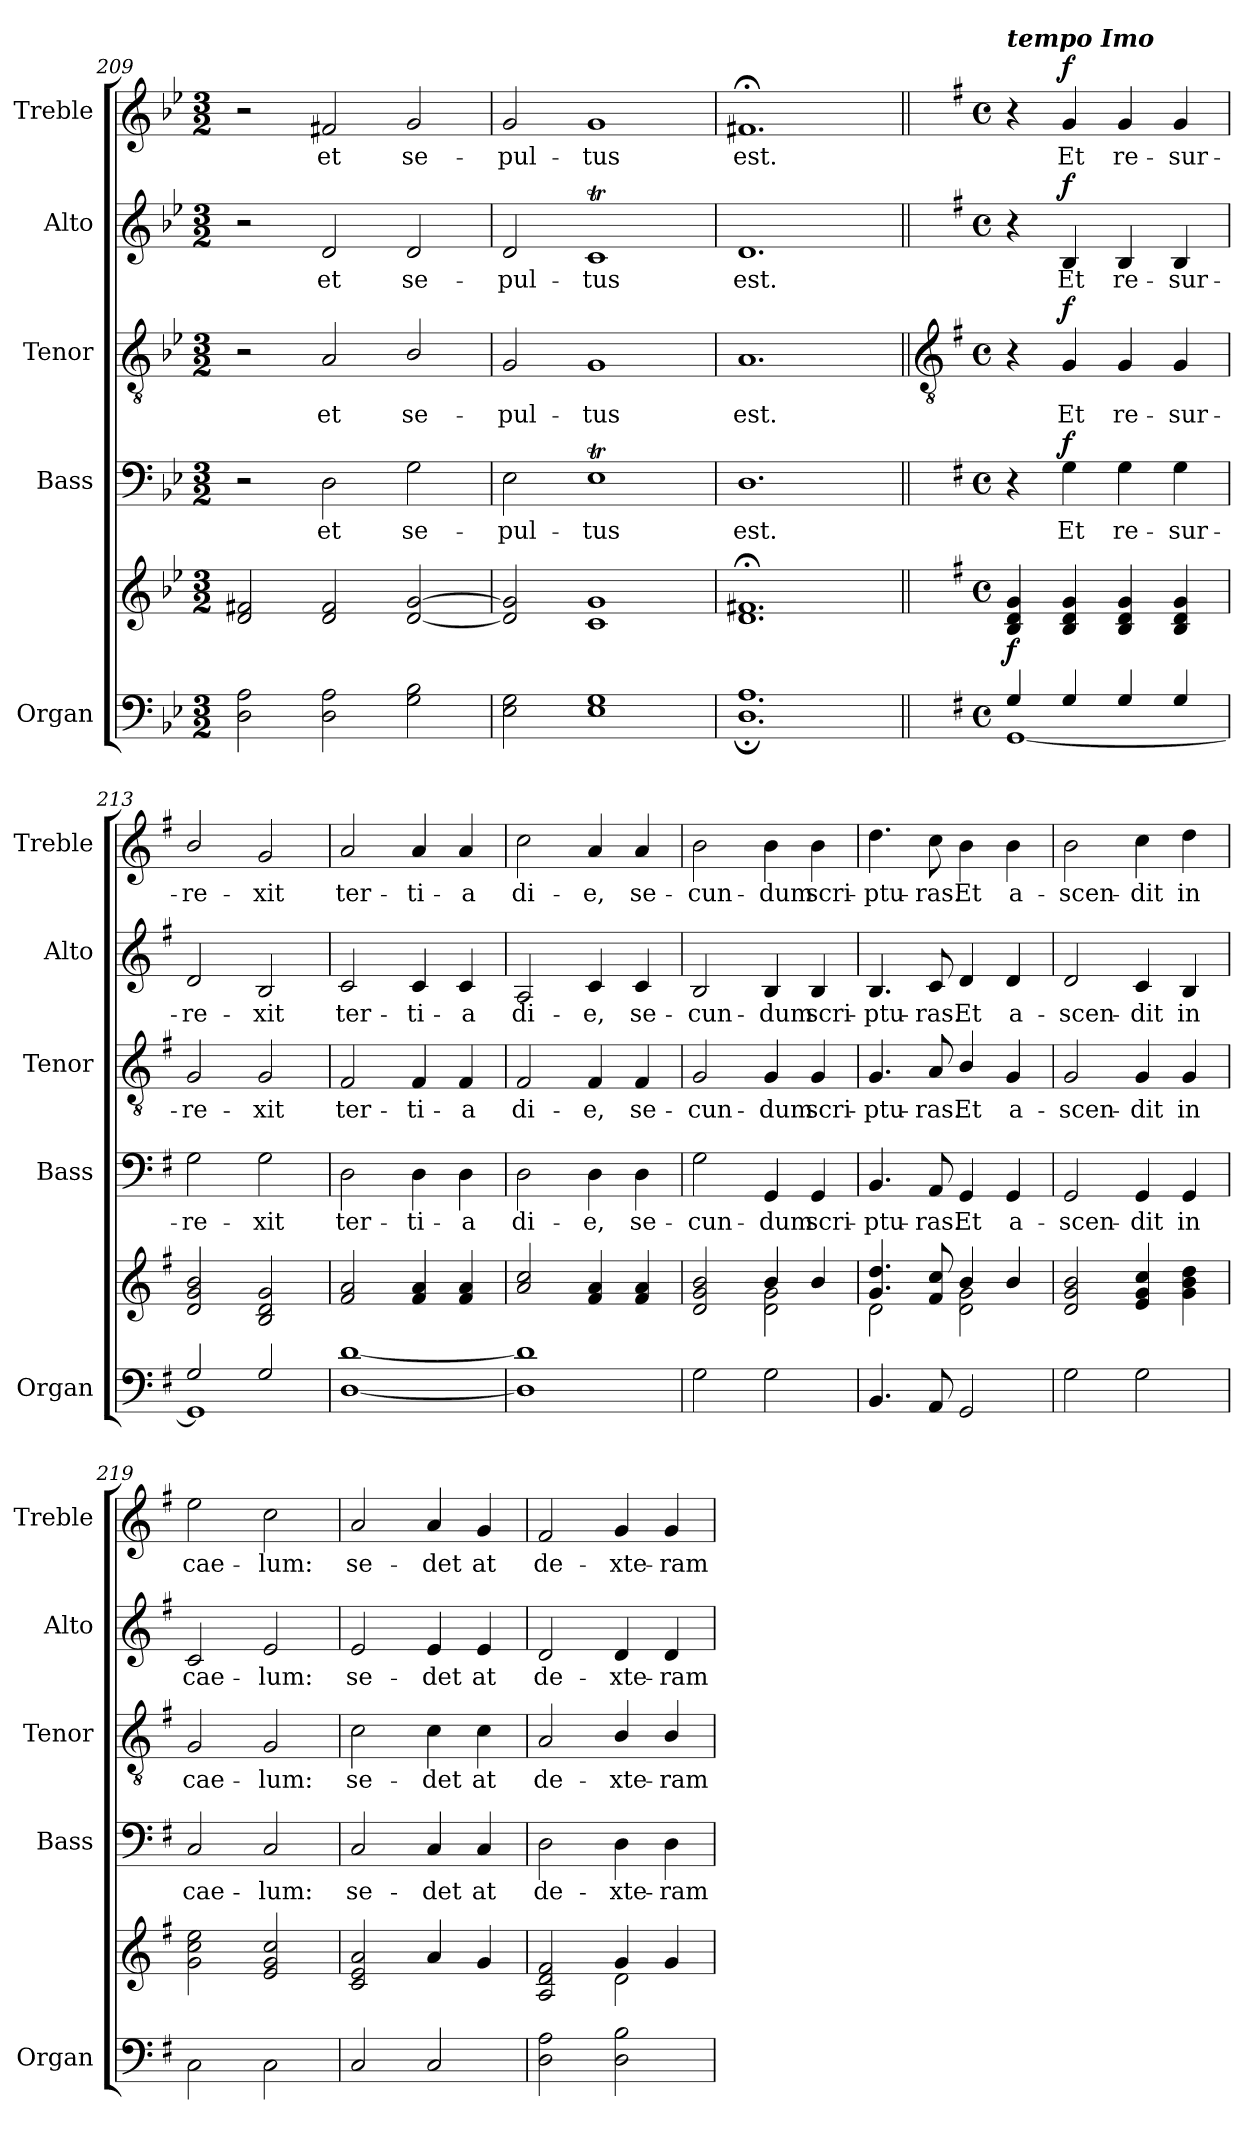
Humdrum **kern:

**kern	**kern	**dynam	**kern	**text	**dynam	**kern	**text	**dynam	**kern	**text	**dynam	**kern	**text	**dynam
*part5	*part5	*part5	*part4	*part4	*part4	*part3	*part3	*part3	*part2	*part2	*part2	*part1	*part1	*part1
*staff6	*staff5	*staff5/6	*staff4	*staff4	*staff4	*staff3	*staff3	*staff3	*staff2	*staff2	*staff2	*staff1	*staff1	*staff1
*I"Organ	*	*	*I"Bass	*	*	*I"Tenor	*	*	*I"Alto	*	*	*I"Treble	*	*
*I'Organ	*	*	*I'Bass	*	*	*I'Tenor	*	*	*I'Alto	*	*	*I'Treble	*	*
*clefF4	*clefG2	*	*clefF4	*	*	*clefGv2	*	*	*clefG2	*	*	*clefG2	*	*
*k[b-e-]	*k[b-e-]	*	*k[b-e-]	*	*	*k[b-e-]	*	*	*k[b-e-]	*	*	*k[b-e-]	*	*
*B-:	*B-:	*	*B-:	*	*	*B-:	*	*	*B-:	*	*	*B-:	*	*
*M3/2	*M3/2	*	*M3/2	*	*	*M3/2	*	*	*M3/2	*	*	*M3/2	*	*
=209	=209	=209	=209	=209	=209	=209	=209	=209	=209	=209	=209	=209	=209	=209
!LO:N:vis=1	!	!	!	!	!	!	!	!	!	!	!	!	!	!
*^	*	*	*	*	*	*	*	*	*	*	*	*	*	*
1.ryy	2D 2A	2d 2f#X	.	2r	.	.	2r	.	.	2r	.	.	2r	.	.
!	!	!	!	!	!LO:LY:b	!	!	!LO:LY:b	!	!	!LO:LY:b	!	!	!LO:LY:b	!
.	2D 2A	2d 2f#	.	2D	et	.	2A	et	.	2d	et	.	2f#X	et	.
!	!	!	!	!	!LO:LY:b	!	!	!LO:LY:b	!	!	!LO:LY:b	!	!	!LO:LY:b	!
.	2G 2B-	[2d [2g	.	2G	se-	.	2B-/	se-	.	2d	se-	.	2g	se-	.
=210	=210	=210	=210	=210	=210	=210	=210	=210	=210	=210	=210	=210	=210	=210	=210
!LO:N:vis=1	!	!	!	!	!LO:LY:b	!	!	!LO:LY:b	!	!	!LO:LY:b	!	!	!LO:LY:b	!
1.ryy	2E- 2G	2d] 2g]	.	2E-	-pul-	.	2G	-pul-	.	2d	-pul-	.	2g	-pul-	.
!	!	!	!	!	!LO:LY:b	!	!	!LO:LY:b	!	!	!LO:LY:b	!	!	!LO:LY:b	!
.	1E- 1G	1c 1g	.	1E-T	-tus	.	1G	-tus	.	1cT	-tus	.	1g	-tus	.
=211	=211	=211	=211	=211	=211	=211	=211	=211	=211	=211	=211	=211	=211	=211	=211
!LO:N:vis=1	!	!	!	!	!LO:LY:b	!	!	!LO:LY:b	!	!	!LO:LY:b	!	!	!LO:LY:b	!
1.ryy	1.D; 1.A;	1.d;< 1.f#X;<	.	1.D	est.	.	1.A	est.	.	1.d	est.	.	1.f#X;<	est.	.
!!LO:LB:g=z
=212||	=212||	=212||	=212||	=212||	=212||	=212||	=212||	=212||	=212||	=212||	=212||	=212||	=212||	=212||	=212||
*	*	*	*	*	*	*	*clefGv2	*	*	*	*	*	*	*	*
*k[f#]	*	*k[f#]	*	*k[f#]	*	*	*k[f#]	*	*	*k[f#]	*	*	*k[f#]	*	*
*G:	*	*G:	*	*G:	*	*	*G:	*	*	*G:	*	*	*G:	*	*
*M4/4	*	*M4/4	*	*M4/4	*	*	*M4/4	*	*	*M4/4	*	*	*M4/4	*	*
*met(c)	*	*met(c)	*	*met(c)	*	*	*met(c)	*	*	*met(c)	*	*	*met(c)	*	*
!	!	!	!	!	!	!	!	!	!	!	!	!	!LO:TX:a:Bi:t=tempo Imo	!	!
!	!	!	!LO:DY:b	!	!	!	!	!	!	!	!	!	!	!	!
4G/	[1GG	4B 4d 4g	f	4r	.	.	4r	.	.	4r	.	.	4r	.	.
!	!	!	!	!	!LO:LY:b	!LO:DY:b	!	!LO:LY:b	!LO:DY:b	!	!LO:LY:b	!LO:DY:b	!	!LO:LY:b	!LO:DY:b
4G/	.	4B 4d 4g	.	4G	Et	f	4G	Et	f	4B	Et	f	4g	Et	f
!	!	!	!	!	!LO:LY:b	!	!	!LO:LY:b	!	!	!LO:LY:b	!	!	!LO:LY:b	!
4G/	.	4B 4d 4g	.	4G	re-	.	4G	re-	.	4B	re-	.	4g	re-	.
!	!	!	!	!	!LO:LY:b	!	!	!LO:LY:b	!	!	!LO:LY:b	!	!	!LO:LY:b	!
4G/	.	4B 4d 4g	.	4G	-sur-	.	4G	-sur-	.	4B	-sur-	.	4g	-sur-	.
=213	=213	=213	=213	=213	=213	=213	=213	=213	=213	=213	=213	=213	=213	=213	=213
!	!	!	!	!	!LO:LY:b	!	!	!LO:LY:b	!	!	!LO:LY:b	!	!	!LO:LY:b	!
2G/	1GG]	2d 2g 2b	.	2G	-re-	.	2G	-re-	.	2d	-re-	.	2b/	-re-	.
!	!	!	!	!	!LO:LY:b	!	!	!LO:LY:b	!	!	!LO:LY:b	!	!	!LO:LY:b	!
2G/	.	2B 2d 2g	.	2G	-xit	.	2G	-xit	.	2B	-xit	.	2g	-xit	.
=214	=214	=214	=214	=214	=214	=214	=214	=214	=214	=214	=214	=214	=214	=214	=214
!	!	!	!	!	!LO:LY:b	!	!	!LO:LY:b	!	!	!LO:LY:b	!	!	!LO:LY:b	!
1ryy	[1D [1d	2f# 2a	.	2D	ter-	.	2F#	ter-	.	2c/	ter-	.	2a	ter-	.
!	!	!	!	!	!LO:LY:b	!	!	!LO:LY:b	!	!	!LO:LY:b	!	!	!LO:LY:b	!
.	.	4f# 4a	.	4D	-ti-	.	4F#	-ti-	.	4c/	-ti-	.	4a	-ti-	.
!	!	!	!	!	!LO:LY:b	!	!	!LO:LY:b	!	!	!LO:LY:b	!	!	!LO:LY:b	!
.	.	4f# 4a	.	4D	-a	.	4F#	-a	.	4c/	-a	.	4a	-a	.
=215	=215	=215	=215	=215	=215	=215	=215	=215	=215	=215	=215	=215	=215	=215	=215
!	!	!	!	!	!LO:LY:b	!	!	!LO:LY:b	!	!	!LO:LY:b	!	!	!LO:LY:b	!
1ryy	1D] 1d]	2a/ 2cc/	.	2D	di-	.	2F#	di-	.	2A	di-	.	2cc	di-	.
!	!	!	!	!	!LO:LY:b	!	!	!LO:LY:b	!	!	!LO:LY:b	!	!	!LO:LY:b	!
.	.	4f# 4a	.	4D	-e,	.	4F#	-e,	.	4c/	-e,	.	4a	-e,	.
!	!	!	!	!	!LO:LY:b	!	!	!LO:LY:b	!	!	!LO:LY:b	!	!	!LO:LY:b	!
.	.	4f# 4a	.	4D	se-	.	4F#	se-	.	4c/	se-	.	4a	se-	.
=216	=216	=216	=216	=216	=216	=216	=216	=216	=216	=216	=216	=216	=216	=216	=216
*	*	*^	*	*	*	*	*	*	*	*	*	*	*	*	*
!	!	!	!	!	!	!LO:LY:b	!	!	!LO:LY:b	!	!	!LO:LY:b	!	!	!LO:LY:b	!
2ryy	2G	2d 2g 2b	2ryy	.	2G	-cun-	.	2G	-cun-	.	2B	-cun-	.	2b	-cun-	.
!	!	!	!	!	!	!LO:LY:b	!	!	!LO:LY:b	!	!	!LO:LY:b	!	!	!LO:LY:b	!
2ryy	2G	4b	2d\ 2g\	.	4GG	-dum	.	4G	-dum	.	4B	-dum	.	4b	-dum	.
!	!	!	!	!	!	!LO:LY:b	!	!	!LO:LY:b	!	!	!LO:LY:b	!	!	!LO:LY:b	!
.	.	4b	.	.	4GG	scri-	.	4G	scri-	.	4B	scri-	.	4b	scri-	.
*v	*v	*	*	*	*	*	*	*	*	*	*	*	*	*	*	*
=217	=217	=217	=217	=217	=217	=217	=217	=217	=217	=217	=217	=217	=217	=217	=217
!	!	!	!	!	!LO:LY:b	!	!	!LO:LY:b	!	!	!LO:LY:b	!	!	!LO:LY:b	!
4.BB	4.g/ 4.dd/	2d\	.	4.BB	-ptu-	.	4.G	-ptu-	.	4.B	-ptu-	.	4.dd	-ptu-	.
!	!	!	!	!	!LO:LY:b	!	!	!LO:LY:b	!	!	!LO:LY:b	!	!	!LO:LY:b	!
8AA	8f# 8cc	.	.	8AA	-ras.	.	8A	-ras.	.	8c	-ras.	.	8cc	-ras.	.
!	!	!	!	!	!LO:LY:b	!	!	!LO:LY:b	!	!	!LO:LY:b	!	!	!LO:LY:b	!
2GG	4b/	2d\ 2g\	.	4GG	Et	.	4B/	Et	.	4d	Et	.	4b	Et	.
!	!	!	!	!	!LO:LY:b	!	!	!LO:LY:b	!	!	!LO:LY:b	!	!	!LO:LY:b	!
.	4b/	.	.	4GG	a-	.	4G	a-	.	4d	a-	.	4b	a-	.
*	*v	*v	*	*	*	*	*	*	*	*	*	*	*	*	*
=218	=218	=218	=218	=218	=218	=218	=218	=218	=218	=218	=218	=218	=218	=218
*^	*	*	*	*	*	*	*	*	*	*	*	*	*	*
!	!	!	!	!	!LO:LY:b	!	!	!LO:LY:b	!	!	!LO:LY:b	!	!	!LO:LY:b	!
1ryy	2G	2d 2g 2b	.	2GG	-scen-	.	2G	-scen-	.	2d	-scen-	.	2b	-scen-	.
!	!	!	!	!	!LO:LY:b	!	!	!LO:LY:b	!	!	!LO:LY:b	!	!	!LO:LY:b	!
.	2G	4e 4g 4cc	.	4GG	-dit	.	4G	-dit	.	4c/	-dit	.	4cc	-dit	.
!	!	!	!	!	!LO:LY:b	!	!	!LO:LY:b	!	!	!LO:LY:b	!	!	!LO:LY:b	!
.	.	4g 4b 4dd	.	4GG	in	.	4G	in	.	4B	in	.	4dd	in	.
=219	=219	=219	=219	=219	=219	=219	=219	=219	=219	=219	=219	=219	=219	=219	=219
!	!	!	!	!	!LO:LY:b	!	!	!LO:LY:b	!	!	!LO:LY:b	!	!	!LO:LY:b	!
1ryy	2C	2g 2cc 2ee	.	2C	cae-	.	2G	cae-	.	2c	cae-	.	2ee	cae-	.
!	!	!	!	!	!LO:LY:b	!	!	!LO:LY:b	!	!	!LO:LY:b	!	!	!LO:LY:b	!
.	2C	2e 2g 2cc	.	2C	-lum:	.	2G	-lum:	.	2e	-lum:	.	2cc	-lum:	.
=220	=220	=220	=220	=220	=220	=220	=220	=220	=220	=220	=220	=220	=220	=220	=220
*	*	*^	*	*	*	*	*	*	*	*	*	*	*	*	*
!	!	!	!	!	!	!LO:LY:b	!	!	!LO:LY:b	!	!	!LO:LY:b	!	!	!LO:LY:b	!
2ryy	2C	2c 2e 2a	2ryy	.	2C	se-	.	2c	se-	.	2e	se-	.	2a	se-	.
!	!	!	!	!	!	!LO:LY:b	!	!	!LO:LY:b	!	!	!LO:LY:b	!	!	!LO:LY:b	!
2ryy	2C	4a	2c\yy 2e\yy	.	4C	-det	.	4c	-det	.	4e	-det	.	4a	-det	.
!	!	!	!	!	!	!LO:LY:b	!	!	!LO:LY:b	!	!	!LO:LY:b	!	!	!LO:LY:b	!
.	.	4g	.	.	4C	at	.	4c	at	.	4e	at	.	4g	at	.
=221	=221	=221	=221	=221	=221	=221	=221	=221	=221	=221	=221	=221	=221	=221	=221	=221
!	!	!	!	!	!	!LO:LY:b	!	!	!LO:LY:b	!	!	!LO:LY:b	!	!	!LO:LY:b	!
2ryy	2D 2A	2A 2d 2f#	2ryy	.	2D	de-	.	2A	de-	.	2d	de-	.	2f#	de-	.
!	!	!	!	!	!	!LO:LY:b	!	!	!LO:LY:b	!	!	!LO:LY:b	!	!	!LO:LY:b	!
2ryy	2D 2B	4g	2d\	.	4D	-xte-	.	4B/	-xte-	.	4d	-xte-	.	4g	-xte-	.
!	!	!	!	!	!	!LO:LY:b	!	!	!LO:LY:b	!	!	!LO:LY:b	!	!	!LO:LY:b	!
.	.	4g	.	.	4D	-ram	.	4B/	-ram	.	4d	-ram	.	4g	-ram	.
*v	*v	*	*	*	*	*	*	*	*	*	*	*	*	*	*	*
*	*v	*v	*	*	*	*	*	*	*	*	*	*	*	*	*
=	=	=	=	=	=	=	=	=	=	=	=	=	=	=
*-	*-	*-	*-	*-	*-	*-	*-	*-	*-	*-	*-	*-	*-	*-
